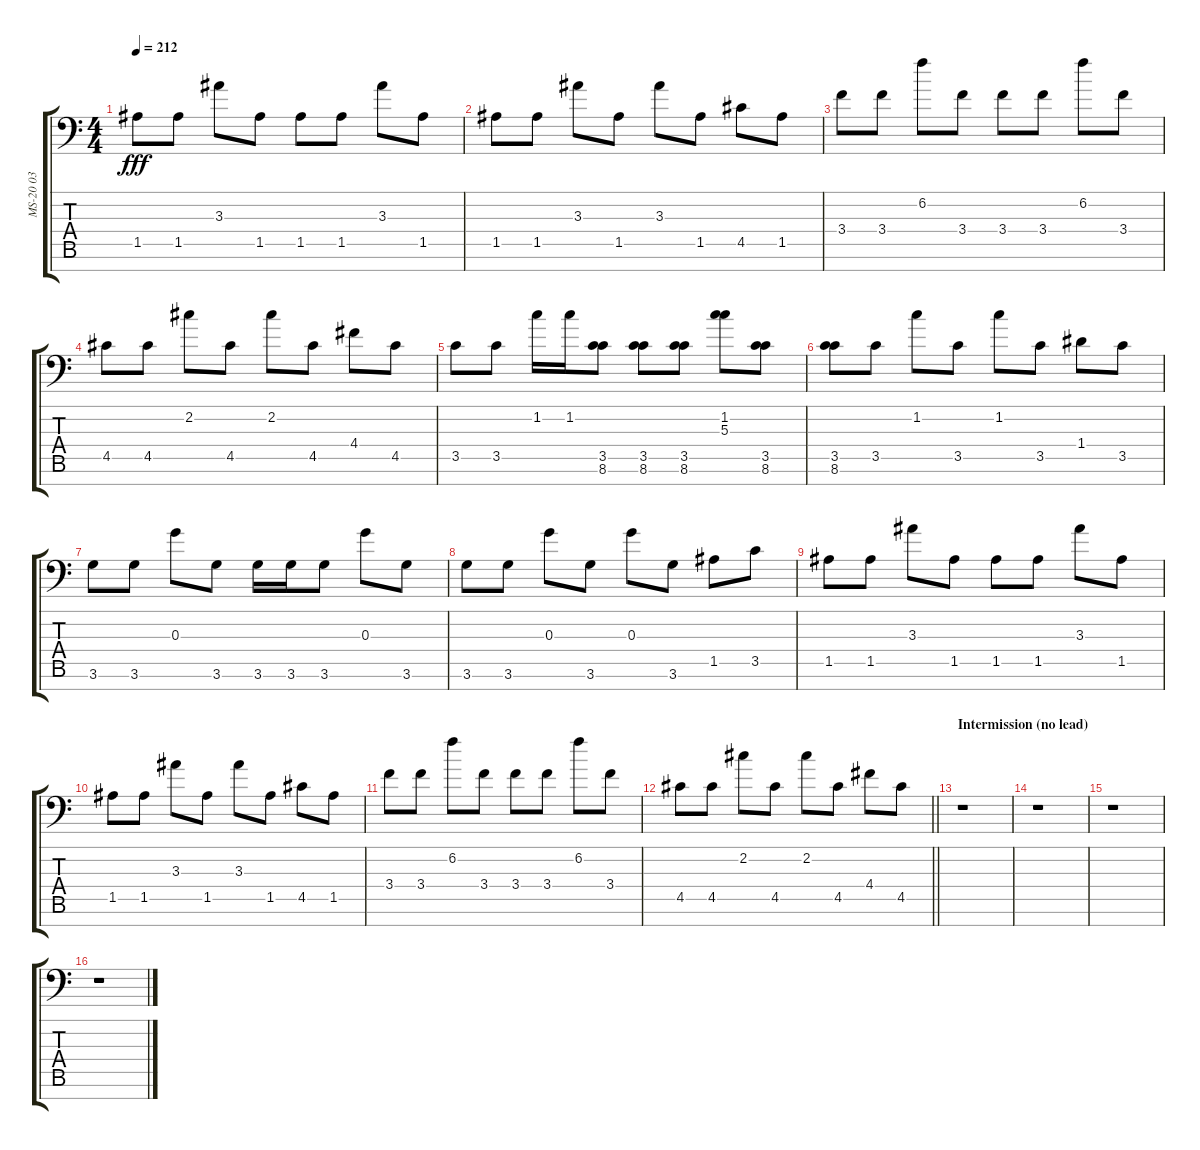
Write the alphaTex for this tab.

\track ("MS-20 03" "MS-20 03") {instrument synthbass1}
\staff {score tabs}
\tuning (C8 B3 G3 D3 A2 E2 B-1) {hide}
\ts (4 4)
\tempo 212
\clef f4
\ks c
1.5.8{dy fff} 1.5.8 3.3.8 1.5.8 1.5.8 1.5.8 3.3.8 1.5.8 |
1.5.8 1.5.8 3.3.8 1.5.8 3.3.8 1.5.8 4.5.8 1.5.8 |
3.4.8 3.4.8 6.2.8 3.4.8 3.4.8 3.4.8 6.2.8 3.4.8 |
4.5.8 4.5.8 2.2.8 4.5.8 2.2.8 4.5.8 4.4.8 4.5.8 |
3.5.8 3.5.8 1.2.16 1.2.16 (3.5 8.6).8 (3.5 8.6).8 (3.5 8.6).8 (1.2 5.3).8 (3.5 8.6).8 |
(3.5 8.6).8 3.5.8 1.2.8 3.5.8 1.2.8 3.5.8 1.4.8 3.5.8 |
3.6.8 3.6.8 0.3.8 3.6.8 3.6.16 3.6.16 3.6.8 0.3.8 3.6.8 |
3.6.8 3.6.8 0.3.8 3.6.8 0.3.8 3.6.8 1.5.8 3.5.8 |
1.5.8 1.5.8 3.3.8 1.5.8 1.5.8 1.5.8 3.3.8 1.5.8 |
1.5.8 1.5.8 3.3.8 1.5.8 3.3.8 1.5.8 4.5.8 1.5.8 |
3.4.8 3.4.8 6.2.8 3.4.8 3.4.8 3.4.8 6.2.8 3.4.8 |
\barLineRight lightlight
4.5.8 4.5.8 2.2.8 4.5.8 2.2.8 4.5.8 4.4.8 4.5.8 |
\section ("" "Intermission (no lead)")
r.1 |
r.1 |
r.1 |
r.1
